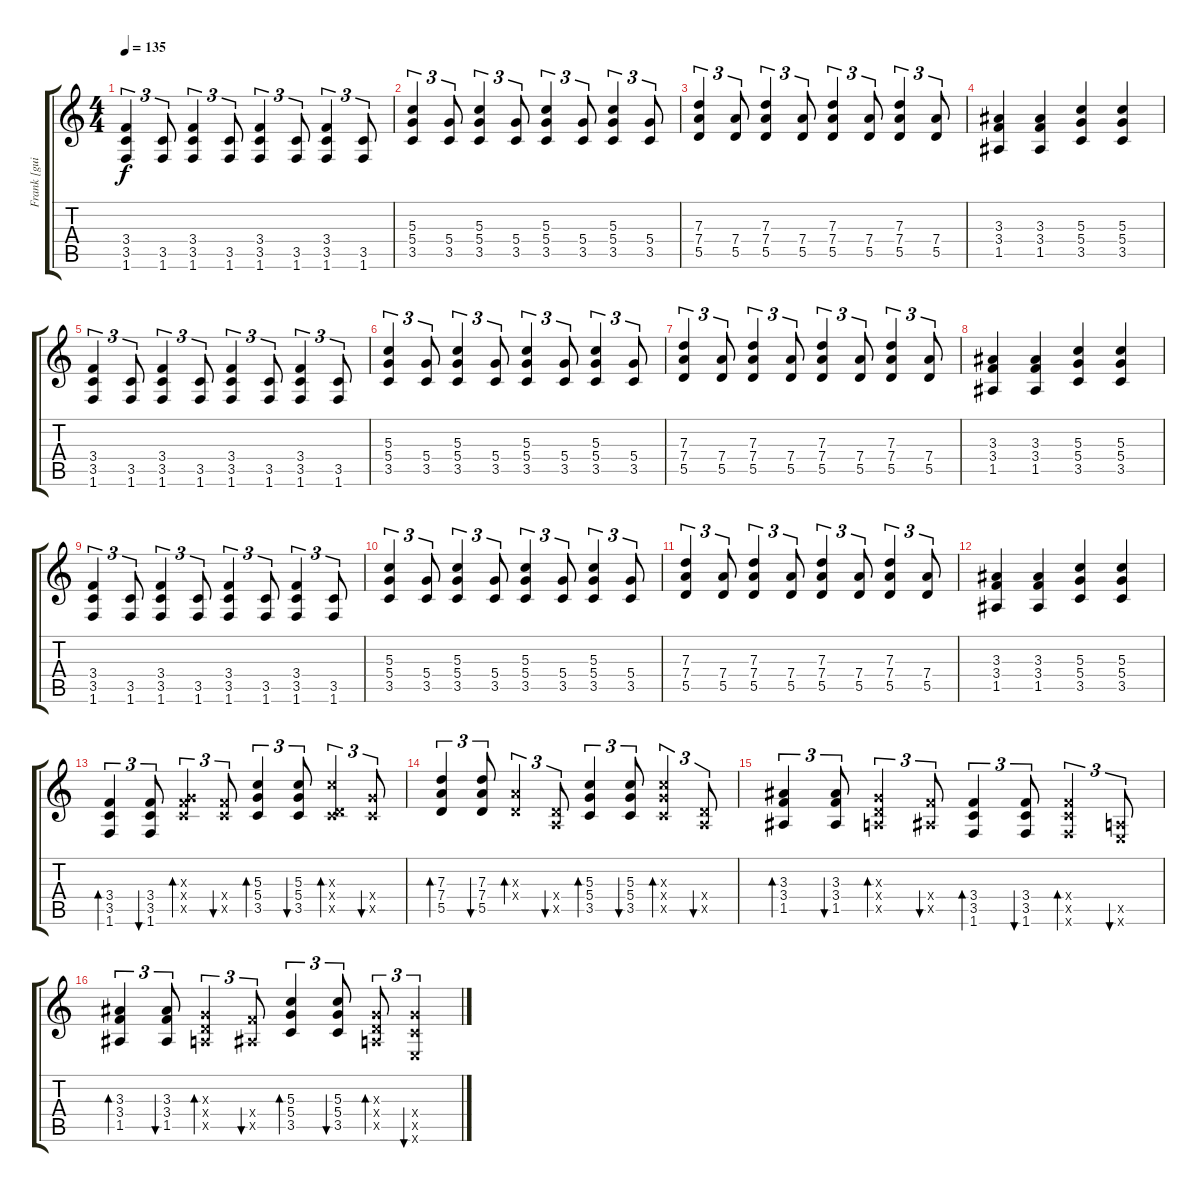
\track ("Frank [guitarra acus.]" "Frank [gui") {instrument electricguitarclean}
\staff {score tabs}
\tuning (E4 B3 G3 D3 A2 E2) {hide}
\ts (4 4)
\tempo 135
\clef g2
\ks c
(3.4 3.5 1.6).4{tu (3 2) dy f} (3.5 1.6).8{tu (3 2)} (3.4 3.5 1.6).4{tu (3 2)} (3.5 1.6).8{tu (3 2)} (3.4 3.5 1.6).4{tu (3 2)} (3.5 1.6).8{tu (3 2)} (3.4 3.5 1.6).4{tu (3 2)} (3.5 1.6).8{tu (3 2)} |
(5.3 5.4 3.5).4{tu (3 2)} (5.4 3.5).8{tu (3 2)} (5.3 5.4 3.5).4{tu (3 2)} (5.4 3.5).8{tu (3 2)} (5.3 5.4 3.5).4{tu (3 2)} (5.4 3.5).8{tu (3 2)} (5.3 5.4 3.5).4{tu (3 2)} (5.4 3.5).8{tu (3 2)} |
(7.3 7.4 5.5).4{tu (3 2)} (7.4 5.5).8{tu (3 2)} (7.3 7.4 5.5).4{tu (3 2)} (7.4 5.5).8{tu (3 2)} (7.3 7.4 5.5).4{tu (3 2)} (7.4 5.5).8{tu (3 2)} (7.3 7.4 5.5).4{tu (3 2)} (7.4 5.5).8{tu (3 2)} |
(3.3 3.4 1.5).4 (3.3 3.4 1.5).4 (5.3 5.4 3.5).4 (5.3 5.4 3.5).4 |
(3.4 3.5 1.6).4{tu (3 2)} (3.5 1.6).8{tu (3 2)} (3.4 3.5 1.6).4{tu (3 2)} (3.5 1.6).8{tu (3 2)} (3.4 3.5 1.6).4{tu (3 2)} (3.5 1.6).8{tu (3 2)} (3.4 3.5 1.6).4{tu (3 2)} (3.5 1.6).8{tu (3 2)} |
(5.3 5.4 3.5).4{tu (3 2)} (5.4 3.5).8{tu (3 2)} (5.3 5.4 3.5).4{tu (3 2)} (5.4 3.5).8{tu (3 2)} (5.3 5.4 3.5).4{tu (3 2)} (5.4 3.5).8{tu (3 2)} (5.3 5.4 3.5).4{tu (3 2)} (5.4 3.5).8{tu (3 2)} |
(7.3 7.4 5.5).4{tu (3 2)} (7.4 5.5).8{tu (3 2)} (7.3 7.4 5.5).4{tu (3 2)} (7.4 5.5).8{tu (3 2)} (7.3 7.4 5.5).4{tu (3 2)} (7.4 5.5).8{tu (3 2)} (7.3 7.4 5.5).4{tu (3 2)} (7.4 5.5).8{tu (3 2)} |
(3.3 3.4 1.5).4 (3.3 3.4 1.5).4 (5.3 5.4 3.5).4 (5.3 5.4 3.5).4 |
(3.4 3.5 1.6).4{tu (3 2)} (3.5 1.6).8{tu (3 2)} (3.4 3.5 1.6).4{tu (3 2)} (3.5 1.6).8{tu (3 2)} (3.4 3.5 1.6).4{tu (3 2)} (3.5 1.6).8{tu (3 2)} (3.4 3.5 1.6).4{tu (3 2)} (3.5 1.6).8{tu (3 2)} |
(5.3 5.4 3.5).4{tu (3 2)} (5.4 3.5).8{tu (3 2)} (5.3 5.4 3.5).4{tu (3 2)} (5.4 3.5).8{tu (3 2)} (5.3 5.4 3.5).4{tu (3 2)} (5.4 3.5).8{tu (3 2)} (5.3 5.4 3.5).4{tu (3 2)} (5.4 3.5).8{tu (3 2)} |
(7.3 7.4 5.5).4{tu (3 2)} (7.4 5.5).8{tu (3 2)} (7.3 7.4 5.5).4{tu (3 2)} (7.4 5.5).8{tu (3 2)} (7.3 7.4 5.5).4{tu (3 2)} (7.4 5.5).8{tu (3 2)} (7.3 7.4 5.5).4{tu (3 2)} (7.4 5.5).8{tu (3 2)} |
(3.3 3.4 1.5).4 (3.3 3.4 1.5).4 (5.3 5.4 3.5).4 (5.3 5.4 3.5).4 |
(3.4 3.5 1.6).4{tu (3 2) bd 60} (3.4 3.5 1.6).8{tu (3 2) bu 60} (0.3{x} 3.4{x} 3.5{x}).4{tu (3 2) bd 60} (3.4{x} 3.5{x}).8{tu (3 2) bu 60} (5.3 5.4 3.5).4{tu (3 2) bd 60} (5.3 5.4 3.5).8{tu (3 2) bu 60} (5.3{x} 0.4{x} 3.5{x}).4{tu (3 2) bd 60} (5.4{x} 3.5{x}).8{tu (3 2) bu 60} |
(7.3 7.4 5.5).4{tu (3 2) bd 60} (7.3 7.4 5.5).8{tu (3 2) bu 60} (2.3{x} 0.4{x}).4{tu (3 2) bd 60} (0.4{x} 0.5{x}).8{tu (3 2) bu 60} (5.3 5.4 3.5).4{tu (3 2) bd 60} (5.3 5.4 3.5).8{tu (3 2) bu 60} (5.3{x} 5.4{x} 3.5{x}).4{tu (3 2) bd 60} (0.4{x} 0.5{x}).8{tu (3 2) bu 60} |
(3.3 3.4 1.5).4{tu (3 2) bd 60} (3.3 3.4 1.5).8{tu (3 2) bu 60} (0.3{x} 0.4{x} 0.5{x}).4{tu (3 2) bd 60} (3.4{x} 1.5{x}).8{tu (3 2) bu 60} (3.4 3.5 1.6).4{tu (3 2) bd 60} (3.4 3.5 1.6).8{tu (3 2) bu 60} (3.4{x} 3.5{x} 1.6{x}).4{tu (3 2) bd 60} (0.5{x} 0.6{x}).8{tu (3 2) bu 60} |
(3.3 3.4 1.5).4{tu (3 2) bd 60} (3.3 3.4 1.5).8{tu (3 2) bu 60} (0.3{x} 0.4{x} 0.5{x}).4{tu (3 2) bd 60} (3.4{x} 1.5{x}).8{tu (3 2) bu 60} (5.3 5.4 3.5).4{tu (3 2) bd 60} (5.3 5.4 3.5).8{tu (3 2) bu 60} (0.3{x} 0.4{x} 0.5{x}).8{tu (3 2) bd 60} (5.4{x} 3.5{x} 0.6{x}).4{tu (3 2) bu 60}
